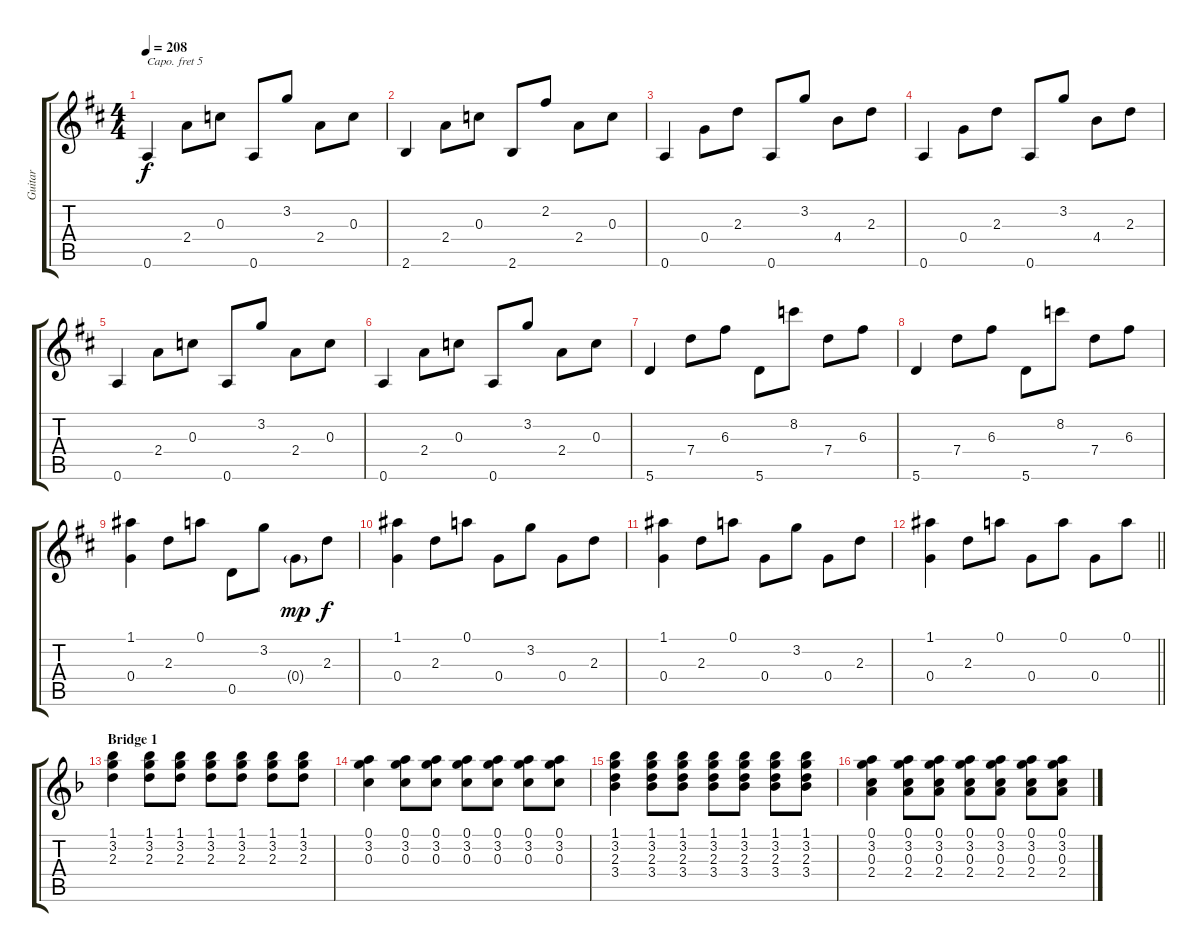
\track ("Guitar" "Guitar") {instrument acousticguitarnylon}
\staff {score tabs}
\capo 5
\tuning (E4 B3 G3 D3 A2 E2) {hide}
\ts (4 4)
\tempo 208
\clef g2
\ks d
0.6.4{dy f} 2.4.8 0.3.8 0.6.8 3.2.8 2.4.8 0.3.8 |
2.6.4 2.4.8 0.3.8 2.6.8 2.2.8 2.4.8 0.3.8 |
0.6.4 0.4.8 2.3.8 0.6.8 3.2.8 4.4.8 2.3.8 |
0.6.4 0.4.8 2.3.8 0.6.8 3.2.8 4.4.8 2.3.8 |
0.6.4 2.4.8 0.3.8 0.6.8 3.2.8 2.4.8 0.3.8 |
0.6.4 2.4.8 0.3.8 0.6.8 3.2.8 2.4.8 0.3.8 |
5.6.4 7.4.8 6.3.8 5.6.8 8.2.8 7.4.8 6.3.8 |
5.6.4 7.4.8 6.3.8 5.6.8 8.2.8 7.4.8 6.3.8 |
(1.1 0.4).4 2.3.8 0.1.8 0.5.8 3.2.8 0.4{g}.8{dy mp} 2.3.8{dy f} |
(1.1 0.4).4 2.3.8 0.1.8 0.4.8 3.2.8 0.4.8 2.3.8 |
(1.1 0.4).4 2.3.8 0.1.8 0.4.8 3.2.8 0.4.8 2.3.8 |
\barLineRight lightlight
(1.1 0.4).4 2.3.8 0.1.8 0.4.8 0.1.8 0.4.8 0.1.8 |
\section ("" "Bridge 1")
\ks f
(1.1 3.2 2.3).4 (1.1 3.2 2.3).8 (1.1 3.2 2.3).8 (1.1 3.2 2.3).8 (1.1 3.2 2.3).8 (1.1 3.2 2.3).8 (1.1 3.2 2.3).8 |
(0.1 3.2 0.3).4 (0.1 3.2 0.3).8 (0.1 3.2 0.3).8 (0.1 3.2 0.3).8 (0.1 3.2 0.3).8 (0.1 3.2 0.3).8 (0.1 3.2 0.3).8 |
(1.1 3.2 2.3 3.4).4 (1.1 3.2 2.3 3.4).8 (1.1 3.2 2.3 3.4).8 (1.1 3.2 2.3 3.4).8 (1.1 3.2 2.3 3.4).8 (1.1 3.2 2.3 3.4).8 (1.1 3.2 2.3 3.4).8 |
(0.1 3.2 0.3 2.4).4 (0.1 3.2 0.3 2.4).8 (0.1 3.2 0.3 2.4).8 (0.1 3.2 0.3 2.4).8 (0.1 3.2 0.3 2.4).8 (0.1 3.2 0.3 2.4).8 (0.1 3.2 0.3 2.4).8
